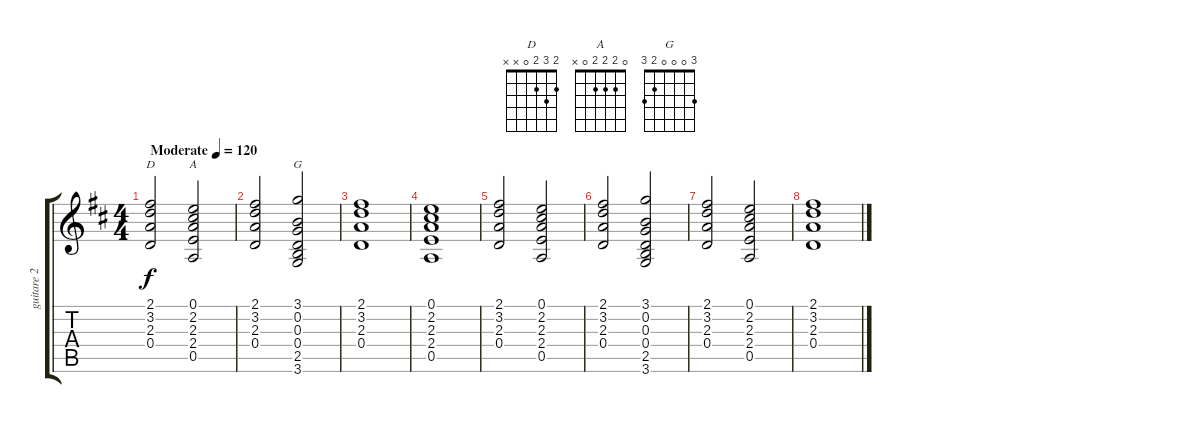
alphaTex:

\track ("guitare 2" "guitare 2") {instrument acousticguitarsteel}
\staff {score tabs}
\tuning (E4 B3 G3 D3 A2 E2) {hide}
\chord ("D" 2 3 2 0 x x)
\chord ("A" 0 2 2 2 0 x)
\chord ("G" 3 0 0 0 2 3)
\ts (4 4)
\tempo (120 "Moderate")
\clef g2
\ks d
(2.1 3.2 2.3 0.4).2{ch "D" dy f instrument acousticguitarsteel} (0.1 2.2 2.3 2.4 0.5).2{ch "A"} |
(2.1 3.2 2.3 0.4).2 (3.1 0.2 0.3 0.4 2.5 3.6).2{ch "G"} |
(2.1 3.2 2.3 0.4).1 |
(0.1 2.2 2.3 2.4 0.5).1 |
(2.1 3.2 2.3 0.4).2 (0.1 2.2 2.3 2.4 0.5).2 |
(2.1 3.2 2.3 0.4).2 (3.1 0.2 0.3 0.4 2.5 3.6).2 |
(2.1 3.2 2.3 0.4).2 (0.1 2.2 2.3 2.4 0.5).2 |
(2.1 3.2 2.3 0.4).1
